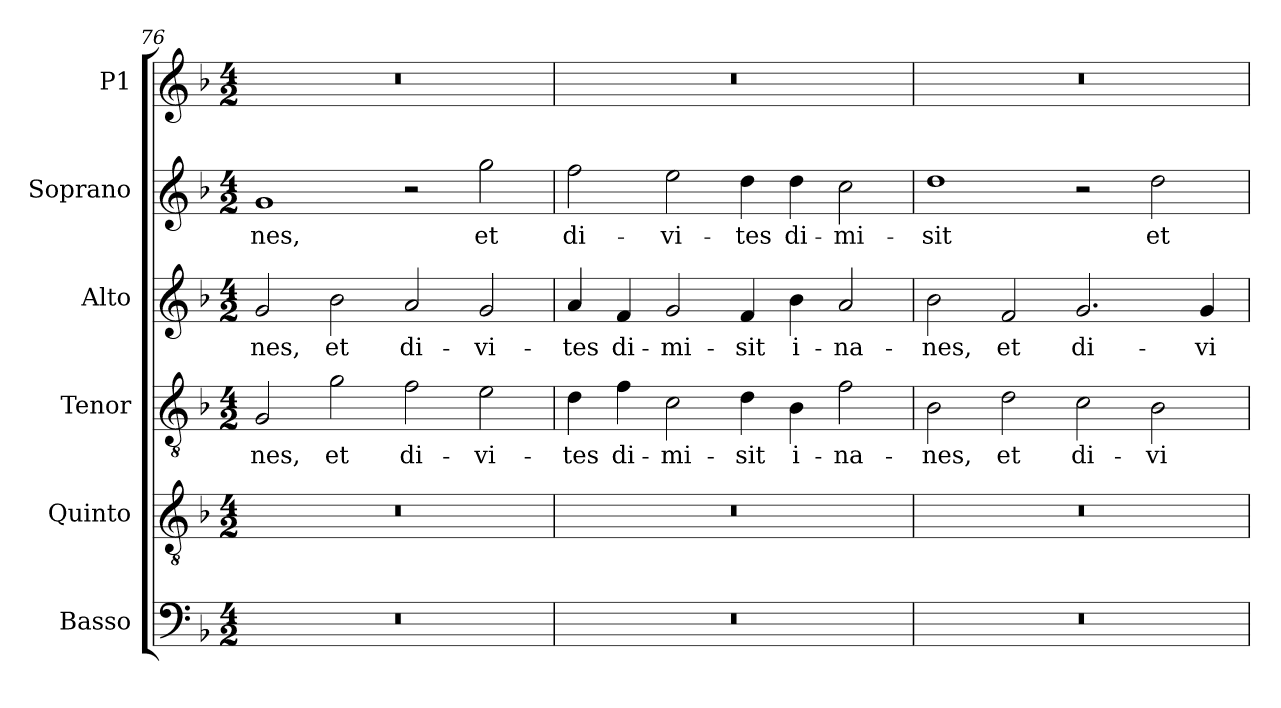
**kern	**kern	**kern	**text	**kern	**text	**kern	**text	**kern
*part6	*part5	*part4	*part4	*part3	*part3	*part2	*part2	*part1
*staff6	*staff5	*staff4	*staff4	*staff3	*staff3	*staff2	*staff2	*staff1
*I"Basso	*I"Quinto	*I"Tenor	*	*I"Alto	*	*I"Soprano	*	*I"P1
*I'B.	*I'Q.	*I'T.	*	*I'A.	*	*I'S.	*	*
*clefF4	*clefGv2	*clefGv2	*	*clefG2	*	*clefG2	*	*clefG2
*	*ITrd7c12	*ITrd7c12	*	*	*	*	*	*
*k[b-]	*k[b-]	*k[b-]	*	*k[b-]	*	*k[b-]	*	*k[b-]
*F:	*F:	*F:	*	*F:	*	*F:	*	*F:
*M4/2	*M4/2	*M4/2	*	*M4/2	*	*M4/2	*	*M4/2
=76	=76	=76	=76	=76	=76	=76	=76	=76
!LO:N:vis=1	!LO:N:vis=1	!	!	!	!	!	!	!
!	!	!	!LO:LY:b:color=#000000	!	!	!	!	!
!	!	!	!	!	!LO:LY:b:color=#000000	!	!	!
!	!	!	!	!	!	!	!LO:LY:b:color=#000000	!LO:N:vis=1
0r	0r	2GGi/	-nes,	2gi/	-nes,	1gi	-nes,	0r
!	!	!	!LO:LY:b:color=#000000	!	!	!	!	!
!	!	!	!	!	!LO:LY:b:color=#000000	!	!	!
.	.	2Gi\	et	2b-i\	et	.	.	.
!	!	!	!LO:LY:b:color=#000000	!	!	!	!	!
!	!	!	!	!	!LO:LY:b:color=#000000	!	!	!
.	.	2Fi\	di-	2ai/	di-	2r	.	.
!	!	!	!LO:LY:b:color=#000000	!	!	!	!	!
!	!	!	!	!	!LO:LY:b:color=#000000	!	!	!
!	!	!	!	!	!	!	!LO:LY:b:color=#000000	!
.	.	2Ei\	-vi-	2gi/	-vi-	2ggi\	et	.
=77	=77	=77	=77	=77	=77	=77	=77	=77
!LO:N:vis=1	!LO:N:vis=1	!	!	!	!	!	!	!
!	!	!	!LO:LY:b:color=#000000	!	!	!	!	!
!	!	!	!	!	!LO:LY:b:color=#000000	!	!	!
!	!	!	!	!	!	!	!LO:LY:b:color=#000000	!LO:N:vis=1
0r	0r	4Di\	-tes	4ai/	-tes	2ffi\	di-	0r
!	!	!	!LO:LY:b:color=#000000	!	!	!	!	!
!	!	!	!	!	!LO:LY:b:color=#000000	!	!	!
.	.	4Fi\	di-	4fi/	di-	.	.	.
!	!	!	!LO:LY:b:color=#000000	!	!	!	!	!
!	!	!	!	!	!LO:LY:b:color=#000000	!	!	!
!	!	!	!	!	!	!	!LO:LY:b:color=#000000	!
.	.	2Ci\	-mi-	2gi/	-mi-	2eei\	-vi-	.
!	!	!	!LO:LY:b:color=#000000	!	!	!	!	!
!	!	!	!	!	!LO:LY:b:color=#000000	!	!	!
!	!	!	!	!	!	!	!LO:LY:b:color=#000000	!
.	.	4Di\	-sit	4fi/	-sit	4ddi\	-tes	.
!	!	!	!LO:LY:b:color=#000000	!	!	!	!	!
!	!	!	!	!	!LO:LY:b:color=#000000	!	!	!
!	!	!	!	!	!	!	!LO:LY:b:color=#000000	!
.	.	4BB-i\	i-	4b-i\	i-	4ddi\	di-	.
!	!	!	!LO:LY:b:color=#000000	!	!	!	!	!
!	!	!	!	!	!LO:LY:b:color=#000000	!	!	!
!	!	!	!	!	!	!	!LO:LY:b:color=#000000	!
.	.	2Fi\	-na-	2ai/	-na-	2cci\	-mi-	.
=78	=78	=78	=78	=78	=78	=78	=78	=78
!LO:N:vis=1	!LO:N:vis=1	!	!	!	!	!	!	!
!	!	!	!LO:LY:b:color=#000000	!	!	!	!	!
!	!	!	!	!	!LO:LY:b:color=#000000	!	!	!
!	!	!	!	!	!	!	!LO:LY:b:color=#000000	!LO:N:vis=1
0r	0r	2BB-i\	-nes,	2b-i\	-nes,	1ddi	-sit	0r
!	!	!	!LO:LY:b:color=#000000	!	!	!	!	!
!	!	!	!	!	!LO:LY:b:color=#000000	!	!	!
.	.	2Di\	et	2fi/	et	.	.	.
!	!	!	!LO:LY:b:color=#000000	!	!	!	!	!
!	!	!	!	!	!LO:LY:b:color=#000000	!	!	!
.	.	2Ci\	di-	2.gi/	di-	2r	.	.
!	!	!	!LO:LY:b:color=#000000	!	!	!	!	!
!	!	!	!	!	!	!	!LO:LY:b:color=#000000	!
.	.	2BB-i\	-vi-	.	.	2ddi\	et	.
!	!	!	!	!	!LO:LY:b:color=#000000	!	!	!
.	.	.	.	4gi/	-vi-	.	.	.
=	=	=	=	=	=	=	=	=
*-	*-	*-	*-	*-	*-	*-	*-	*-
